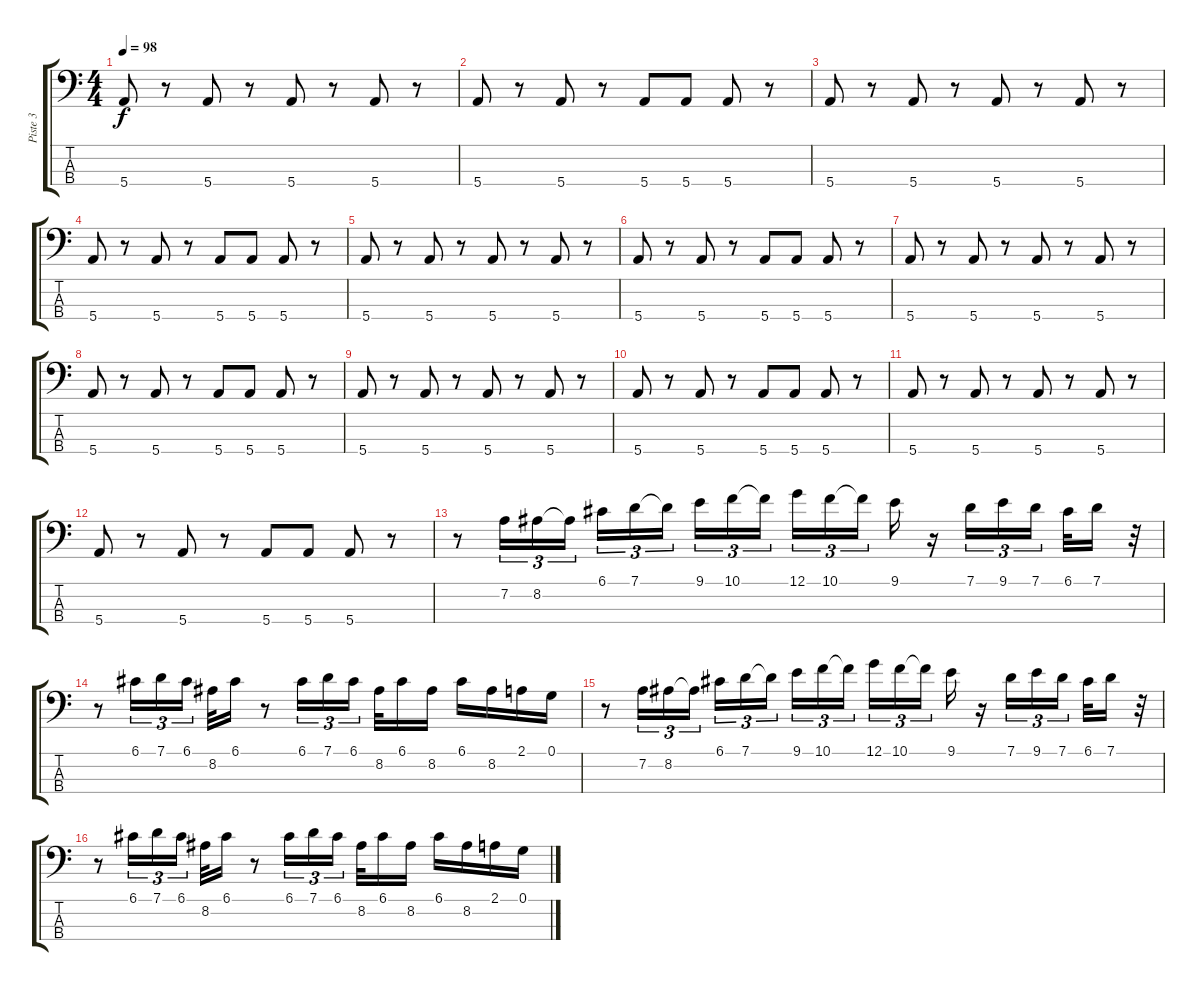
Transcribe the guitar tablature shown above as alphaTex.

\track ("Piste 3" "Piste 3") {instrument electricbassfinger}
\staff {score tabs}
\tuning (G2 D2 A1 E1) {hide}
\ts (4 4)
\tempo 98
\clef f4
\ks c
5.4.8{dy f} r.8 5.4.8 r.8 5.4.8 r.8 5.4.8 r.8 |
5.4.8 r.8 5.4.8 r.8 5.4.8 5.4.8 5.4.8 r.8 |
5.4.8 r.8 5.4.8 r.8 5.4.8 r.8 5.4.8 r.8 |
5.4.8 r.8 5.4.8 r.8 5.4.8 5.4.8 5.4.8 r.8 |
5.4.8 r.8 5.4.8 r.8 5.4.8 r.8 5.4.8 r.8 |
5.4.8 r.8 5.4.8 r.8 5.4.8 5.4.8 5.4.8 r.8 |
5.4.8 r.8 5.4.8 r.8 5.4.8 r.8 5.4.8 r.8 |
5.4.8 r.8 5.4.8 r.8 5.4.8 5.4.8 5.4.8 r.8 |
5.4.8 r.8 5.4.8 r.8 5.4.8 r.8 5.4.8 r.8 |
5.4.8 r.8 5.4.8 r.8 5.4.8 5.4.8 5.4.8 r.8 |
5.4.8 r.8 5.4.8 r.8 5.4.8 r.8 5.4.8 r.8 |
5.4.8 r.8 5.4.8 r.8 5.4.8 5.4.8 5.4.8 r.8 |
r.8 7.2.16{tu (3 2)} 8.2.16{tu (3 2)} 8.2{t}.16{tu (3 2)} 6.1.16{tu (3 2)} 7.1.16{tu (3 2)} 7.1{t}.16{tu (3 2)} 9.1.16{tu (3 2)} 10.1.16{tu (3 2)} 10.1{t}.16{tu (3 2)} 12.1.16{tu (3 2)} 10.1.16{tu (3 2)} 10.1{t}.16{tu (3 2)} 9.1.16 r.16 7.1.16{tu (3 2)} 9.1.16{tu (3 2)} 7.1.16{tu (3 2)} 6.1.32 7.1.16 r.32 |
r.8 6.1.16{tu (3 2)} 7.1.16{tu (3 2)} 6.1.16{tu (3 2)} 8.2.32 6.1.16 r.8 6.1.16{tu (3 2)} 7.1.16{tu (3 2)} 6.1.16{tu (3 2)} 8.2.32 6.1.16 8.2.16 6.1.16 8.2.16 2.1.16 0.1.16 |
r.8 7.2.16{tu (3 2)} 8.2.16{tu (3 2)} 8.2{t}.16{tu (3 2)} 6.1.16{tu (3 2)} 7.1.16{tu (3 2)} 7.1{t}.16{tu (3 2)} 9.1.16{tu (3 2)} 10.1.16{tu (3 2)} 10.1{t}.16{tu (3 2)} 12.1.16{tu (3 2)} 10.1.16{tu (3 2)} 10.1{t}.16{tu (3 2)} 9.1.16 r.16 7.1.16{tu (3 2)} 9.1.16{tu (3 2)} 7.1.16{tu (3 2)} 6.1.32 7.1.16 r.32 |
r.8 6.1.16{tu (3 2)} 7.1.16{tu (3 2)} 6.1.16{tu (3 2)} 8.2.32 6.1.16 r.8 6.1.16{tu (3 2)} 7.1.16{tu (3 2)} 6.1.16{tu (3 2)} 8.2.32 6.1.16 8.2.16 6.1.16 8.2.16 2.1.16 0.1.16
